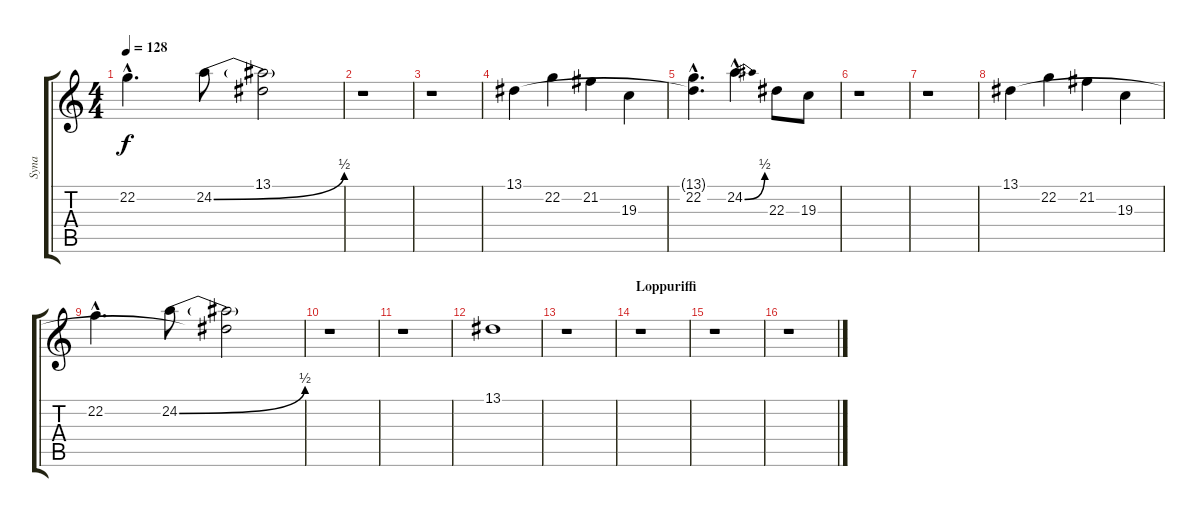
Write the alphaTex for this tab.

\track ("Syna" "Syna") {instrument choiraahs}
\staff {score tabs}
\tuning (D4 A3 F3 C3 G2 C2) {hide}
\ts (4 4)
\tempo 128
\clef g2
\ks c
22.2{hac}.4{d dy f} 24.2{be (bend 0 0 60 2)}.8 (13.1{t} 24.2{t}).2 |
r.1 |
r.1 |
13.1.4 22.2.4 21.2.4 19.3.4 |
(13.1{hac t} 22.2{hac}).4{d} 24.2{be (bend 0 0 60 2) hac}.4{d} 22.3.8 19.3.8 |
r.1{volume 14 instrument rockorgan} |
r.1 |
13.1.4 22.2.4 21.2.4 19.3.4 |
22.2{hac}.4{d} 24.2{be (bend 0 0 60 2)}.8 (13.1{t} 24.2{t}).2 |
r.1 |
r.1 |
13.1.1 |
r.1 |
\section ("" "Loppuriffi")
r.1 |
r.1 |
r.1
